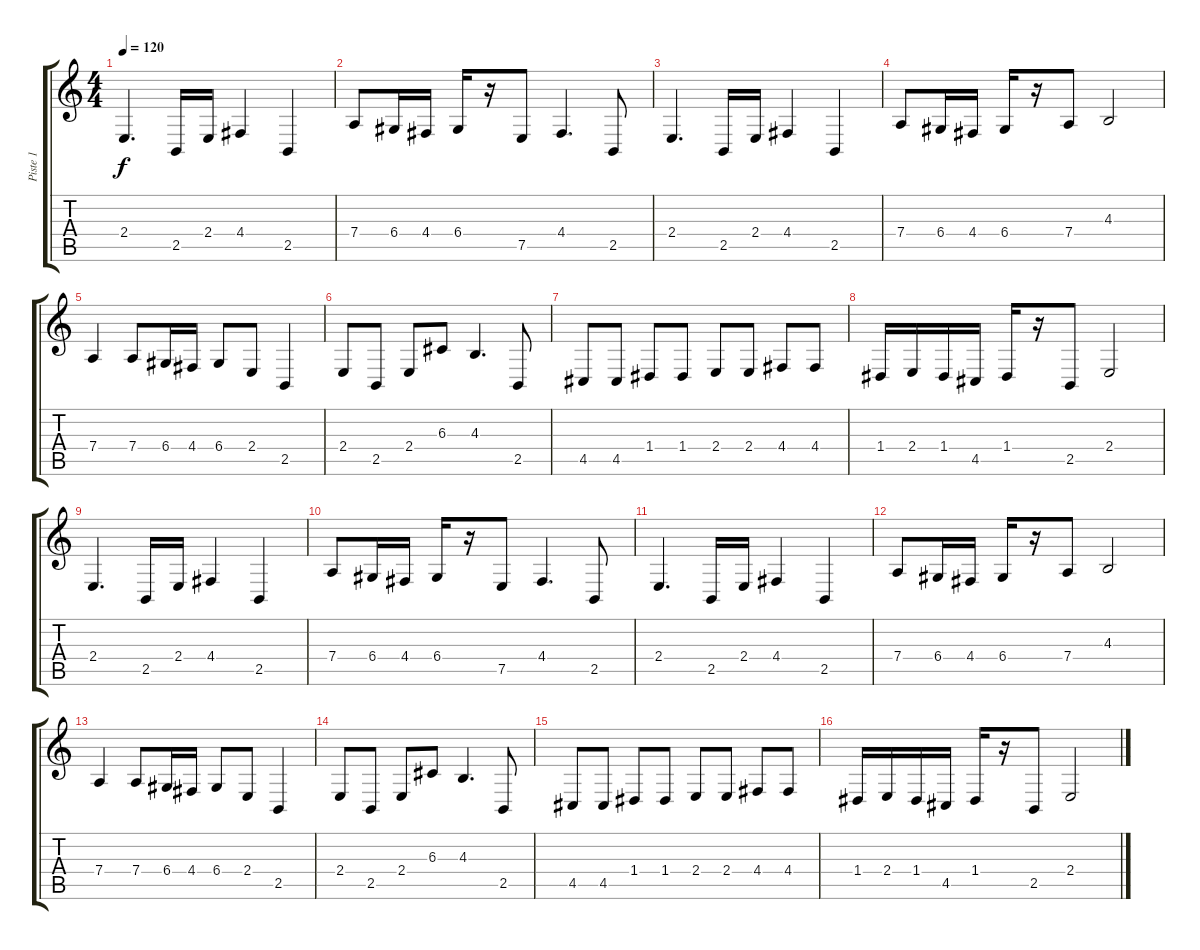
\track ("Piste 1" "Piste 1") {instrument tremolostrings}
\staff {score tabs}
\tuning (E4 B3 G3 D3 A2 E2) {hide}
\ts (4 4)
\tempo 120
\clef g2
\ks c
2.4.4{d dy f} 2.5.16 2.4.16 4.4.4 2.5.4 |
7.4.8 6.4.16 4.4.16 6.4.16 r.16 7.5.8 4.4.4{d} 2.5.8 |
2.4.4{d} 2.5.16 2.4.16 4.4.4 2.5.4 |
7.4.8 6.4.16 4.4.16 6.4.16 r.16 7.4.8 4.3.2 |
7.4.4 7.4.8 6.4.16 4.4.16 6.4.8 2.4.8 2.5.4 |
2.4.8 2.5.8 2.4.8 6.3.8 4.3.4{d} 2.5.8 |
4.5.8 4.5.8 1.4.8 1.4.8 2.4.8 2.4.8 4.4.8 4.4.8 |
1.4.16 2.4.16 1.4.16 4.5.16 1.4.16 r.16 2.5.8 2.4.2 |
2.4.4{d} 2.5.16 2.4.16 4.4.4 2.5.4 |
7.4.8 6.4.16 4.4.16 6.4.16 r.16 7.5.8 4.4.4{d} 2.5.8 |
2.4.4{d} 2.5.16 2.4.16 4.4.4 2.5.4 |
7.4.8 6.4.16 4.4.16 6.4.16 r.16 7.4.8 4.3.2 |
7.4.4 7.4.8 6.4.16 4.4.16 6.4.8 2.4.8 2.5.4 |
2.4.8 2.5.8 2.4.8 6.3.8 4.3.4{d} 2.5.8 |
4.5.8 4.5.8 1.4.8 1.4.8 2.4.8 2.4.8 4.4.8 4.4.8 |
1.4.16 2.4.16 1.4.16 4.5.16 1.4.16 r.16 2.5.8 2.4.2
